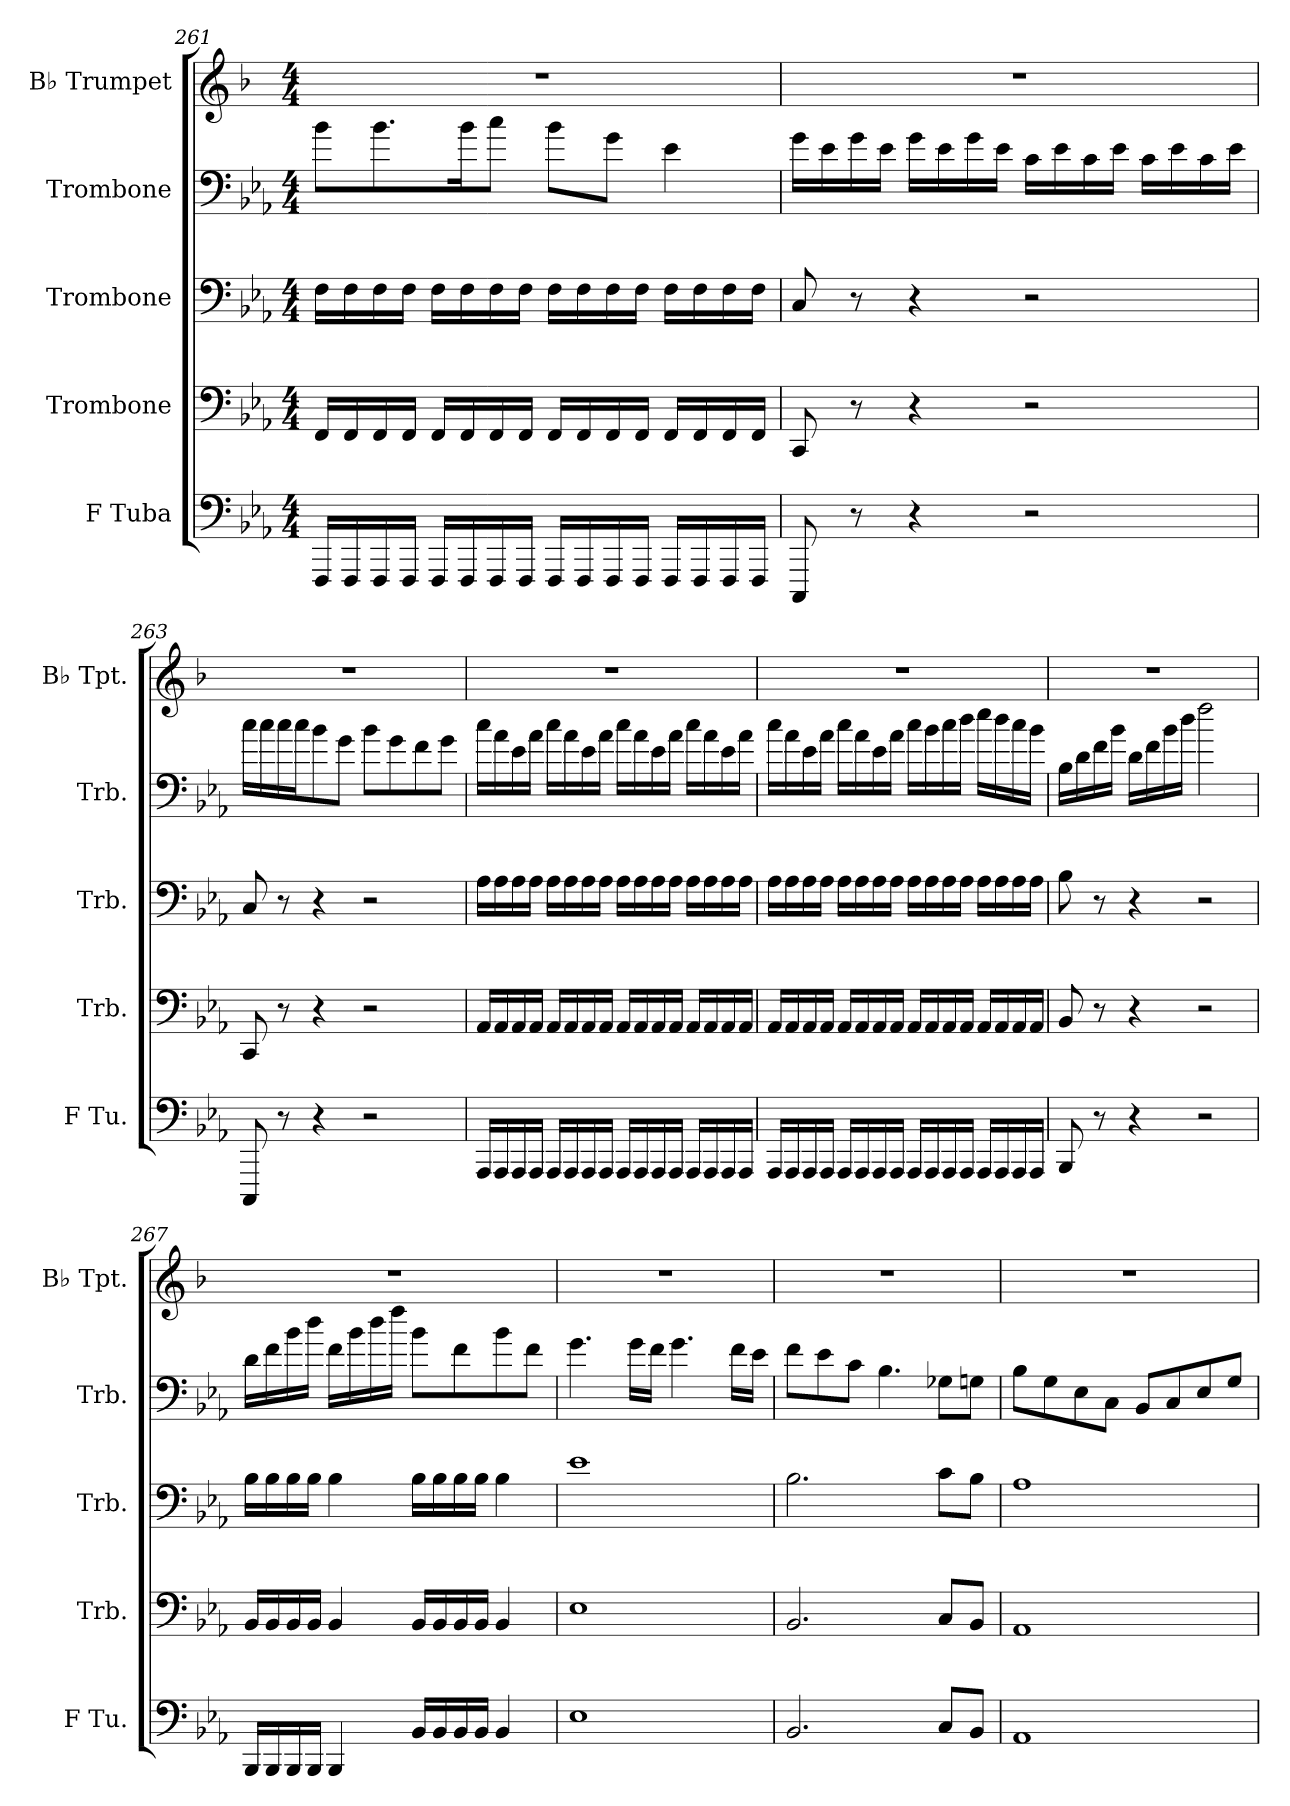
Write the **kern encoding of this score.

**kern	**kern	**kern	**kern	**kern
*part5	*part4	*part3	*part2	*part1
*staff5	*staff4	*staff3	*staff2	*staff1
*I"F Tuba	*I"Trombone	*I"Trombone	*I"Trombone	*I"B♭ Trumpet
*I'F Tu.	*I'Trb.	*I'Trb.	*I'Trb.	*I'B♭ Tpt.
!!LO:PB:g=z
*clefF4	*clefF4	*clefF4	*clefF4	*clefG2
*	*	*	*	*ITrd1c2
*k[b-e-a-]	*k[b-e-a-]	*k[b-e-a-]	*k[b-e-a-]	*k[b-e-a-]
*E-:	*E-:	*E-:	*E-:	*E-:
*M4/4	*M4/4	*M4/4	*M4/4	*M4/4
=261	=261	=261	=261	=261
16FFF/LL	16FF/LL	16F\LL	8b-\L	1r
16FFF/	16FF/	16F\	.	.
16FFF/	16FF/	16F\	8.b-\	.
16FFF/JJ	16FF/JJ	16F\JJ	.	.
16FFF/LL	16FF/LL	16F\LL	.	.
16FFF/	16FF/	16F\	16b-\K	.
16FFF/	16FF/	16F\	8cc\J	.
16FFF/JJ	16FF/JJ	16F\JJ	.	.
16FFF/LL	16FF/LL	16F\LL	8b-\L	.
16FFF/	16FF/	16F\	.	.
16FFF/	16FF/	16F\	8g\J	.
16FFF/JJ	16FF/JJ	16F\JJ	.	.
16FFF/LL	16FF/LL	16F\LL	4e-\	.
16FFF/	16FF/	16F\	.	.
16FFF/	16FF/	16F\	.	.
16FFF/JJ	16FF/JJ	16F\JJ	.	.
!!LO:PB:g=z
=262	=262	=262	=262	=262
8CCC/	8CC/	8C/	16g\LL	1r
.	.	.	16e-\	.
8r	8r	8r	16g\	.
.	.	.	16e-\JJ	.
4r	4r	4r	16g\LL	.
.	.	.	16e-\	.
.	.	.	16g\	.
.	.	.	16e-\JJ	.
2r	2r	2r	16c\LL	.
.	.	.	16e-\	.
.	.	.	16c\	.
.	.	.	16e-\JJ	.
.	.	.	16c\LL	.
.	.	.	16e-\	.
.	.	.	16c\	.
.	.	.	16e-\JJ	.
!!LO:PB:g=z
=263	=263	=263	=263	=263
8CCC/	8CC/	8C/	16cc\LL	1r
.	.	.	16cc\	.
8r	8r	8r	16cc\	.
.	.	.	16cc\J	.
4r	4r	4r	8b-\	.
.	.	.	8g\J	.
2r	2r	2r	8b-\L	.
.	.	.	8g\	.
.	.	.	8f\	.
.	.	.	8g\J	.
=264	=264	=264	=264	=264
16AAA-/LL	16AA-/LL	16A-\LL	16cc\LL	1r
16AAA-/	16AA-/	16A-\	16a-\	.
16AAA-/	16AA-/	16A-\	16e-\	.
16AAA-/JJ	16AA-/JJ	16A-\JJ	16a-\JJ	.
16AAA-/LL	16AA-/LL	16A-\LL	16cc\LL	.
16AAA-/	16AA-/	16A-\	16a-\	.
16AAA-/	16AA-/	16A-\	16e-\	.
16AAA-/JJ	16AA-/JJ	16A-\JJ	16a-\JJ	.
16AAA-/LL	16AA-/LL	16A-\LL	16cc\LL	.
16AAA-/	16AA-/	16A-\	16a-\	.
16AAA-/	16AA-/	16A-\	16e-\	.
16AAA-/JJ	16AA-/JJ	16A-\JJ	16a-\JJ	.
16AAA-/LL	16AA-/LL	16A-\LL	16cc\LL	.
16AAA-/	16AA-/	16A-\	16a-\	.
16AAA-/	16AA-/	16A-\	16e-\	.
16AAA-/JJ	16AA-/JJ	16A-\JJ	16a-\JJ	.
!!LO:PB:g=z
=265	=265	=265	=265	=265
16AAA-/LL	16AA-/LL	16A-\LL	16cc\LL	1r
16AAA-/	16AA-/	16A-\	16a-\	.
16AAA-/	16AA-/	16A-\	16e-\	.
16AAA-/JJ	16AA-/JJ	16A-\JJ	16a-\JJ	.
16AAA-/LL	16AA-/LL	16A-\LL	16cc\LL	.
16AAA-/	16AA-/	16A-\	16a-\	.
16AAA-/	16AA-/	16A-\	16e-\	.
16AAA-/JJ	16AA-/JJ	16A-\JJ	16a-\JJ	.
16AAA-/LL	16AA-/LL	16A-\LL	16cc\LL	.
16AAA-/	16AA-/	16A-\	16b-\	.
16AAA-/	16AA-/	16A-\	16cc\	.
16AAA-/JJ	16AA-/JJ	16A-\JJ	16dd\JJ	.
16AAA-/LL	16AA-/LL	16A-\LL	16ee-\LL	.
16AAA-/	16AA-/	16A-\	16dd\	.
16AAA-/	16AA-/	16A-\	16cc\	.
16AAA-/JJ	16AA-/JJ	16A-\JJ	16b-\JJ	.
!!LO:PB:g=z
=266	=266	=266	=266	=266
8BBB-/	8BB-/	8B-\	16B-\LL	1r
.	.	.	16d\	.
8r	8r	8r	16f\	.
.	.	.	16b-\JJ	.
4r	4r	4r	16d\LL	.
.	.	.	16f\	.
.	.	.	16b-\	.
.	.	.	16dd\JJ	.
2r	2r	2r	2ff\	.
=267	=267	=267	=267	=267
16BBB-/LL	16BB-/LL	16B-\LL	16d\LL	1r
16BBB-/	16BB-/	16B-\	16f\	.
16BBB-/	16BB-/	16B-\	16b-\	.
16BBB-/JJ	16BB-/JJ	16B-\JJ	16dd\JJ	.
4BBB-/	4BB-/	4B-\	16f\LL	.
.	.	.	16b-\	.
.	.	.	16dd\	.
.	.	.	16ff\JJ	.
16BB-/LL	16BB-/LL	16B-\LL	8b-\L	.
16BB-/	16BB-/	16B-\	.	.
16BB-/	16BB-/	16B-\	8f\	.
16BB-/JJ	16BB-/JJ	16B-\JJ	.	.
4BB-/	4BB-/	4B-\	8b-\	.
.	.	.	8f\J	.
!!LO:PB:g=z
=268	=268	=268	=268	=268
1E-	1E-	1e-	4.g\	1r
.	.	.	16g\LL	.
.	.	.	16f\JJ	.
.	.	.	4.g\	.
.	.	.	16f\LL	.
.	.	.	16e-\JJ	.
=269	=269	=269	=269	=269
2.BB-/	2.BB-/	2.B-\	8f\L	1r
.	.	.	8e-\	.
.	.	.	8c\J	.
.	.	.	4.B-\	.
8C/L	8C/L	8c\L	8G-X\L	.
8BB-/J	8BB-/J	8B-\J	8Gn\J	.
=270	=270	=270	=270	=270
1AA-	1AA-	1A-	8B-\L	1r
.	.	.	8G\	.
.	.	.	8E-\	.
.	.	.	8C\J	.
.	.	.	8BB-/L	.
.	.	.	8C/	.
.	.	.	8E-/	.
.	.	.	8G/J	.
=	=	=	=	=
*-	*-	*-	*-	*-
